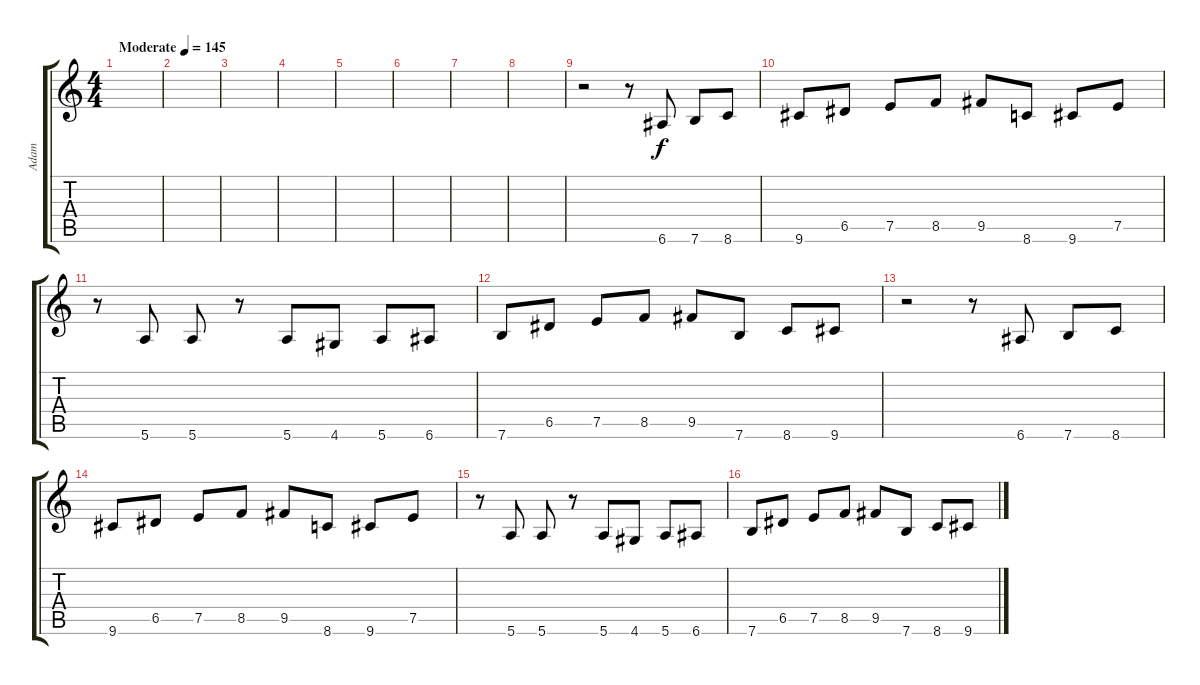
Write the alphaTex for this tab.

\track ("Adam" "Adam") {instrument distortionguitar}
\staff {score tabs}
\tuning (E4 B3 G3 D3 A2 E2) {hide}
\ts (4 4)
\tempo (145 "Moderate")
\clef g2
\ks c
|
|
|
|
|
|
|
|
r.2 r.8{balance 0} 6.6.8 7.6.8 8.6.8 |
9.6.8 6.5.8 7.5.8 8.5.8 9.5.8 8.6.8 9.6.8 7.5.8 |
r.8 5.6.8 5.6.8 r.8 5.6.8 4.6.8 5.6.8 6.6.8 |
7.6.8 6.5.8 7.5.8 8.5.8 9.5.8 7.6.8 8.6.8 9.6.8 |
r.2 r.8 6.6.8 7.6.8 8.6.8 |
9.6.8 6.5.8 7.5.8 8.5.8 9.5.8 8.6.8 9.6.8 7.5.8 |
r.8 5.6.8 5.6.8 r.8 5.6.8 4.6.8 5.6.8 6.6.8 |
7.6.8 6.5.8 7.5.8 8.5.8 9.5.8 7.6.8 8.6.8 9.6.8
